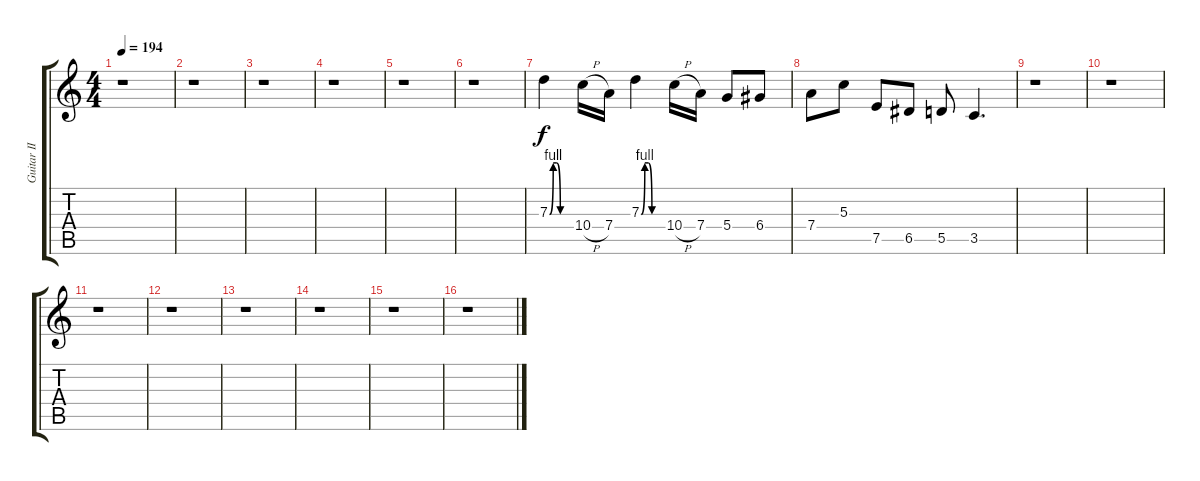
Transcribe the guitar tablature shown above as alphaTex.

\track ("Guitar II" "Guitar II") {instrument overdrivenguitar}
\staff {score tabs}
\tuning (E4 B3 G3 D3 A2 E2) {hide}
\ts (4 4)
\tempo 194
\clef g2
\ks c
r.1{dy fff} |
r.1 |
r.1 |
r.1 |
r.1 |
r.1 |
7.3{be (custom 0 0 10 4 20 4 30 0 60 0)}.4{dy f} 10.4{h}.16 7.4.16 7.3{be (custom 0 0 10 4 20 4 30 0 60 0)}.4 10.4{h}.16 7.4.16 5.4.8 6.4.8 |
7.4.8 5.3.8 7.5.8 6.5.8 5.5.8 3.5.4{d} |
r.1 |
r.1 |
r.1 |
r.1 |
r.1 |
r.1 |
r.1 |
r.1
